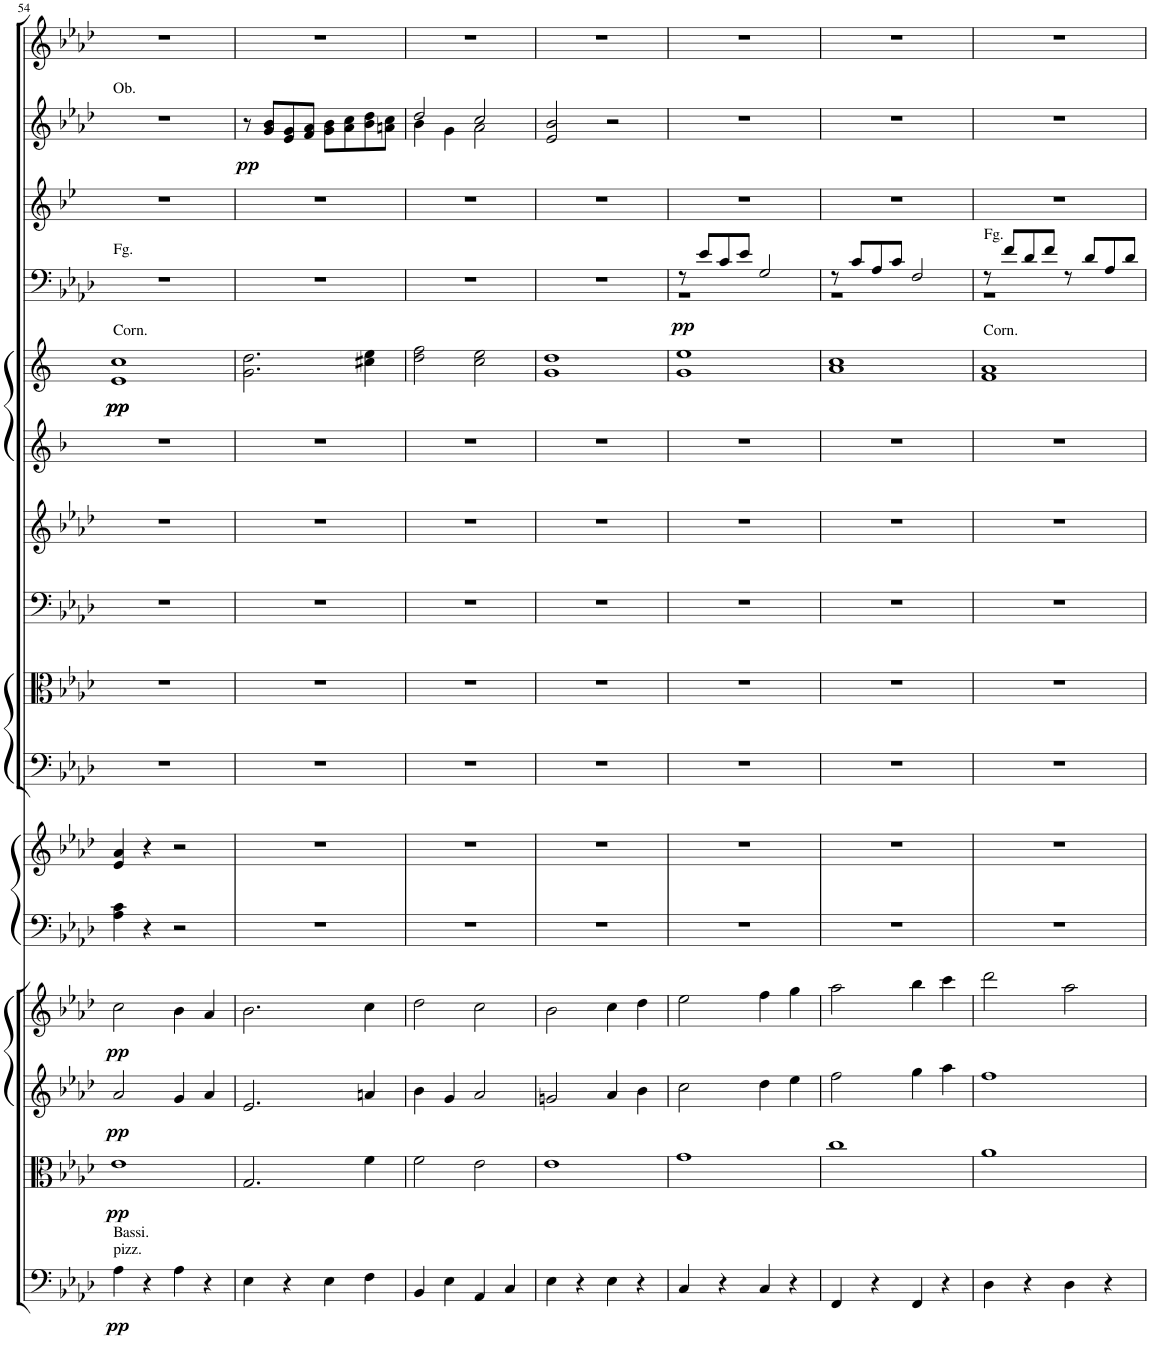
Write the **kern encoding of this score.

**kern	**dynam	**kern	**dynam	**kern	**dynam	**kern	**dynam	**kern	**kern	**kern	**kern	**kern	**kern	**kern	**kern	**dynam	**kern	**dynam	**kern	**kern	**dynam	**kern
*part15	*part15	*part14	*part14	*part13	*part13	*part12	*part12	*part11	*part11	*part10	*part9	*part8	*part7	*part6	*part5	*part5	*part4	*part4	*part3	*part2	*part2	*part1
*staff16	*staff16	*staff15	*staff15	*staff14	*staff14	*staff13	*staff13	*staff12	*staff11	*staff10	*staff9	*staff8	*staff7	*staff6	*staff5	*staff5	*staff4	*staff4	*staff3	*staff2	*staff2	*staff1
*I"Bassi	*	*I"Viola	*	*I"Violino II	*	*I"Violino I	*	*I"Pianoforte	*	*I"Trombone Basso	*I"Tromboni Alto, Tenore	*I"Timpani in C, F, G	*I"Trombe in C	*I"Corni in Es	*I"Corni in As	*	*I"Fagotti	*	*I"Clarinetti in B	*I"Oboi (II = Corno inglese)	*	*I"Flauto
*	*	*	*	*	*	*	*	*I'Pno	*	*	*I'Trb	*I'Timp	*	*	*	*	*	*	*I'Cl	*I'Ob	*	*I'Fl
!!LO:PB:g=z
*clefF4	*	*clefC3	*	*clefG2	*	*clefG2	*	*clefF4	*clefG2	*clefF4	*clefC3	*clefF4	*clefG2	*clefG2	*clefG2	*	*clefF4	*	*clefG2	*clefG2	*	*clefG2
*	*	*	*	*	*	*	*	*	*	*	*	*	*	*Trd5c9	*Trd2c4	*	*	*	*Trd1c2	*Trd4c7	*	*
*k[b-e-a-d-]	*	*k[b-e-a-d-]	*	*k[b-e-a-d-]	*	*k[b-e-a-d-]	*	*k[b-e-a-d-]	*k[b-e-a-d-]	*k[b-e-a-d-]	*k[b-e-a-d-]	*k[b-e-a-d-]	*k[b-e-a-d-]	*k[b-]	*k[]	*	*k[b-e-a-d-]	*	*k[b-e-]	*k[b-e-a-d-]	*	*k[b-e-a-d-]
*M4/4	*	*M4/4	*	*M4/4	*	*M4/4	*	*M4/4	*M4/4	*M4/4	*M4/4	*M4/4	*M4/4	*M4/4	*M4/4	*	*M4/4	*	*M4/4	*M4/4	*	*M4/4
*met(c)	*	*met(c)	*	*met(c)	*	*met(c)	*	*met(c)	*met(c)	*met(c)	*met(c)	*met(c)	*met(c)	*met(c)	*met(c)	*	*met(c)	*	*met(c)	*met(c)	*	*met(c)
=54	=54	=54	=54	=54	=54	=54	=54	=54	=54	=54	=54	=54	=54	=54	=54	=54	=54	=54	=54	=54	=54	=54
!	!	!	!	!	!	!	!	!	!	!	!	!	!	!	!	!	!	!	!	!LO:TX:a:t=Ob.	!	!
!	!	!	!	!	!	!	!	!	!	!	!	!	!	!	!	!	!LO:TX:a:t=Fg.	!	!	!	!	!
!	!	!	!	!	!	!	!	!	!	!	!	!	!	!	!LO:TX:a:t=Corn.	!	!	!	!	!	!	!
!LO:TX:a:t=Bassi.	!	!	!	!	!	!	!	!	!	!	!	!	!	!	!	!	!	!	!	!	!	!
!LO:TX:a:t=pizz.	!	!	!	!	!	!	!	!	!	!	!	!	!	!	!	!	!	!	!	!	!	!
!	!LO:DY:b	!	!LO:DY:b	!	!LO:DY:b	!	!LO:DY:b	!	!	!	!	!	!	!	!	!LO:DY:b	!	!	!	!	!	!
!	!	!	!	!	!	!	!	!	!	!	!	!	!	!	!	!LO:DY:n=1:b	!	!	!	!	!	!
4A-\	pp	1e-	pp	2a-/	pp	2cc\	pp	4A-\ 4c\	4e-/ 4a-/	1r	1r	1r	1r	1r	1e 1cc	pp pp	1r	.	1r	1r	.	1r
4r	.	.	.	.	.	.	.	4r	4r	.	.	.	.	.	.	.	.	.	.	.	.	.
4A-\	.	.	.	4g/	.	4b-\	.	2r	2r	.	.	.	.	.	.	.	.	.	.	.	.	.
4r	.	.	.	4a-/	.	4a-/	.	.	.	.	.	.	.	.	.	.	.	.	.	.	.	.
=55	=55	=55	=55	=55	=55	=55	=55	=55	=55	=55	=55	=55	=55	=55	=55	=55	=55	=55	=55	=55	=55	=55
!	!	!	!	!	!	!	!	!	!	!	!	!	!	!	!	!	!	!	!	!	!LO:DY:b	!
4E-\	.	2.G/	.	2.e-/	.	2.b-\	.	1r	1r	1r	1r	1r	1r	1r	2.g\ 2.dd\	.	1r	.	1r	8r	pp	1r
.	.	.	.	.	.	.	.	.	.	.	.	.	.	.	.	.	.	.	.	8g/ 8b-/L	.	.
4r	.	.	.	.	.	.	.	.	.	.	.	.	.	.	.	.	.	.	.	8e-/ 8g/	.	.
.	.	.	.	.	.	.	.	.	.	.	.	.	.	.	.	.	.	.	.	8f/ 8a-/J	.	.
4E-\	.	.	.	.	.	.	.	.	.	.	.	.	.	.	.	.	.	.	.	8g\ 8b-\L	.	.
.	.	.	.	.	.	.	.	.	.	.	.	.	.	.	.	.	.	.	.	8a-\ 8cc\	.	.
4F\	.	4f\	.	4an/	.	4cc\	.	.	.	.	.	.	.	.	4cc#X\ 4ee\	.	.	.	.	8b-\ 8dd-\	.	.
.	.	.	.	.	.	.	.	.	.	.	.	.	.	.	.	.	.	.	.	8an\ 8cc\J	.	.
=56	=56	=56	=56	=56	=56	=56	=56	=56	=56	=56	=56	=56	=56	=56	=56	=56	=56	=56	=56	=56	=56	=56
*	*	*	*	*	*	*	*	*	*	*	*	*	*	*	*	*	*	*	*	*^	*	*
4BB-/	.	2f\	.	4b-\	.	2dd-\	.	1r	1r	1r	1r	1r	1r	1r	2dd\ 2ff\	.	1r	.	1r	2dd-/	4b-\	.	1r
4E-\	.	.	.	4g/	.	.	.	.	.	.	.	.	.	.	.	.	.	.	.	.	4g\	.	.
4AA-/	.	2e-\	.	2a-/	.	2cc\	.	.	.	.	.	.	.	.	2cc\ 2ee\	.	.	.	.	2cc/	2a-\	.	.
4C/	.	.	.	.	.	.	.	.	.	.	.	.	.	.	.	.	.	.	.	.	.	.	.
*	*	*	*	*	*	*	*	*	*	*	*	*	*	*	*	*	*	*	*	*v	*v	*	*
=57	=57	=57	=57	=57	=57	=57	=57	=57	=57	=57	=57	=57	=57	=57	=57	=57	=57	=57	=57	=57	=57	=57
4E-\	.	1e-	.	2gn/	.	2b-\	.	1r	1r	1r	1r	1r	1r	1r	1g 1dd	.	1r	.	1r	2e-/ 2b-/	.	1r
4r	.	.	.	.	.	.	.	.	.	.	.	.	.	.	.	.	.	.	.	.	.	.
4E-\	.	.	.	4a-/	.	4cc\	.	.	.	.	.	.	.	.	.	.	.	.	.	2r	.	.
4r	.	.	.	4b-\	.	4dd-\	.	.	.	.	.	.	.	.	.	.	.	.	.	.	.	.
=58	=58	=58	=58	=58	=58	=58	=58	=58	=58	=58	=58	=58	=58	=58	=58	=58	=58	=58	=58	=58	=58	=58
*	*	*	*	*	*	*	*	*	*	*	*	*	*	*	*	*	*^	*	*	*	*	*
!	!	!	!	!	!	!	!	!	!	!	!	!	!	!	!	!	!	!	!LO:DY:b	!	!	!	!
4C/	.	1g	.	2cc\	.	2ee-\	.	1r	1r	1r	1r	1r	1r	1r	1g 1ee	.	8r	1r	pp	1r	1r	.	1r
.	.	.	.	.	.	.	.	.	.	.	.	.	.	.	.	.	8e-/L	.	.	.	.	.	.
4r	.	.	.	.	.	.	.	.	.	.	.	.	.	.	.	.	8c/	.	.	.	.	.	.
.	.	.	.	.	.	.	.	.	.	.	.	.	.	.	.	.	8e-/J	.	.	.	.	.	.
4C/	.	.	.	4dd-\	.	4ff\	.	.	.	.	.	.	.	.	.	.	2G/	.	.	.	.	.	.
4r	.	.	.	4ee-\	.	4gg\	.	.	.	.	.	.	.	.	.	.	.	.	.	.	.	.	.
=59	=59	=59	=59	=59	=59	=59	=59	=59	=59	=59	=59	=59	=59	=59	=59	=59	=59	=59	=59	=59	=59	=59	=59
4FF/	.	1cc	.	2ff\	.	2aa-\	.	1r	1r	1r	1r	1r	1r	1r	1a 1cc	.	8r	1r	.	1r	1r	.	1r
.	.	.	.	.	.	.	.	.	.	.	.	.	.	.	.	.	8c/L	.	.	.	.	.	.
4r	.	.	.	.	.	.	.	.	.	.	.	.	.	.	.	.	8A-/	.	.	.	.	.	.
.	.	.	.	.	.	.	.	.	.	.	.	.	.	.	.	.	8c/J	.	.	.	.	.	.
4FF/	.	.	.	4gg\	.	4bb-\	.	.	.	.	.	.	.	.	.	.	2F/	.	.	.	.	.	.
4r	.	.	.	4aa-\	.	4ccc\	.	.	.	.	.	.	.	.	.	.	.	.	.	.	.	.	.
=60	=60	=60	=60	=60	=60	=60	=60	=60	=60	=60	=60	=60	=60	=60	=60	=60	=60	=60	=60	=60	=60	=60	=60
!	!	!	!	!	!	!	!	!	!	!	!	!	!	!	!	!	!LO:TX:a:t=Fg.	!	!	!	!	!	!
!	!	!	!	!	!	!	!	!	!	!	!	!	!	!	!LO:TX:a:t=Corn.	!	!	!	!	!	!	!	!
4D-\	.	1a-	.	1ff	.	2ddd-\	.	1r	1r	1r	1r	1r	1r	1r	1f 1a	.	8r	1r	.	1r	1r	.	1r
.	.	.	.	.	.	.	.	.	.	.	.	.	.	.	.	.	8f/L	.	.	.	.	.	.
4r	.	.	.	.	.	.	.	.	.	.	.	.	.	.	.	.	8d-/	.	.	.	.	.	.
.	.	.	.	.	.	.	.	.	.	.	.	.	.	.	.	.	8f/J	.	.	.	.	.	.
4D-\	.	.	.	.	.	2aa-\	.	.	.	.	.	.	.	.	.	.	8r	.	.	.	.	.	.
.	.	.	.	.	.	.	.	.	.	.	.	.	.	.	.	.	8d-/L	.	.	.	.	.	.
4r	.	.	.	.	.	.	.	.	.	.	.	.	.	.	.	.	8A-/	.	.	.	.	.	.
.	.	.	.	.	.	.	.	.	.	.	.	.	.	.	.	.	8d-/J	.	.	.	.	.	.
*	*	*	*	*	*	*	*	*	*	*	*	*	*	*	*	*	*v	*v	*	*	*	*	*
=	=	=	=	=	=	=	=	=	=	=	=	=	=	=	=	=	=	=	=	=	=	=
*-	*-	*-	*-	*-	*-	*-	*-	*-	*-	*-	*-	*-	*-	*-	*-	*-	*-	*-	*-	*-	*-	*-
